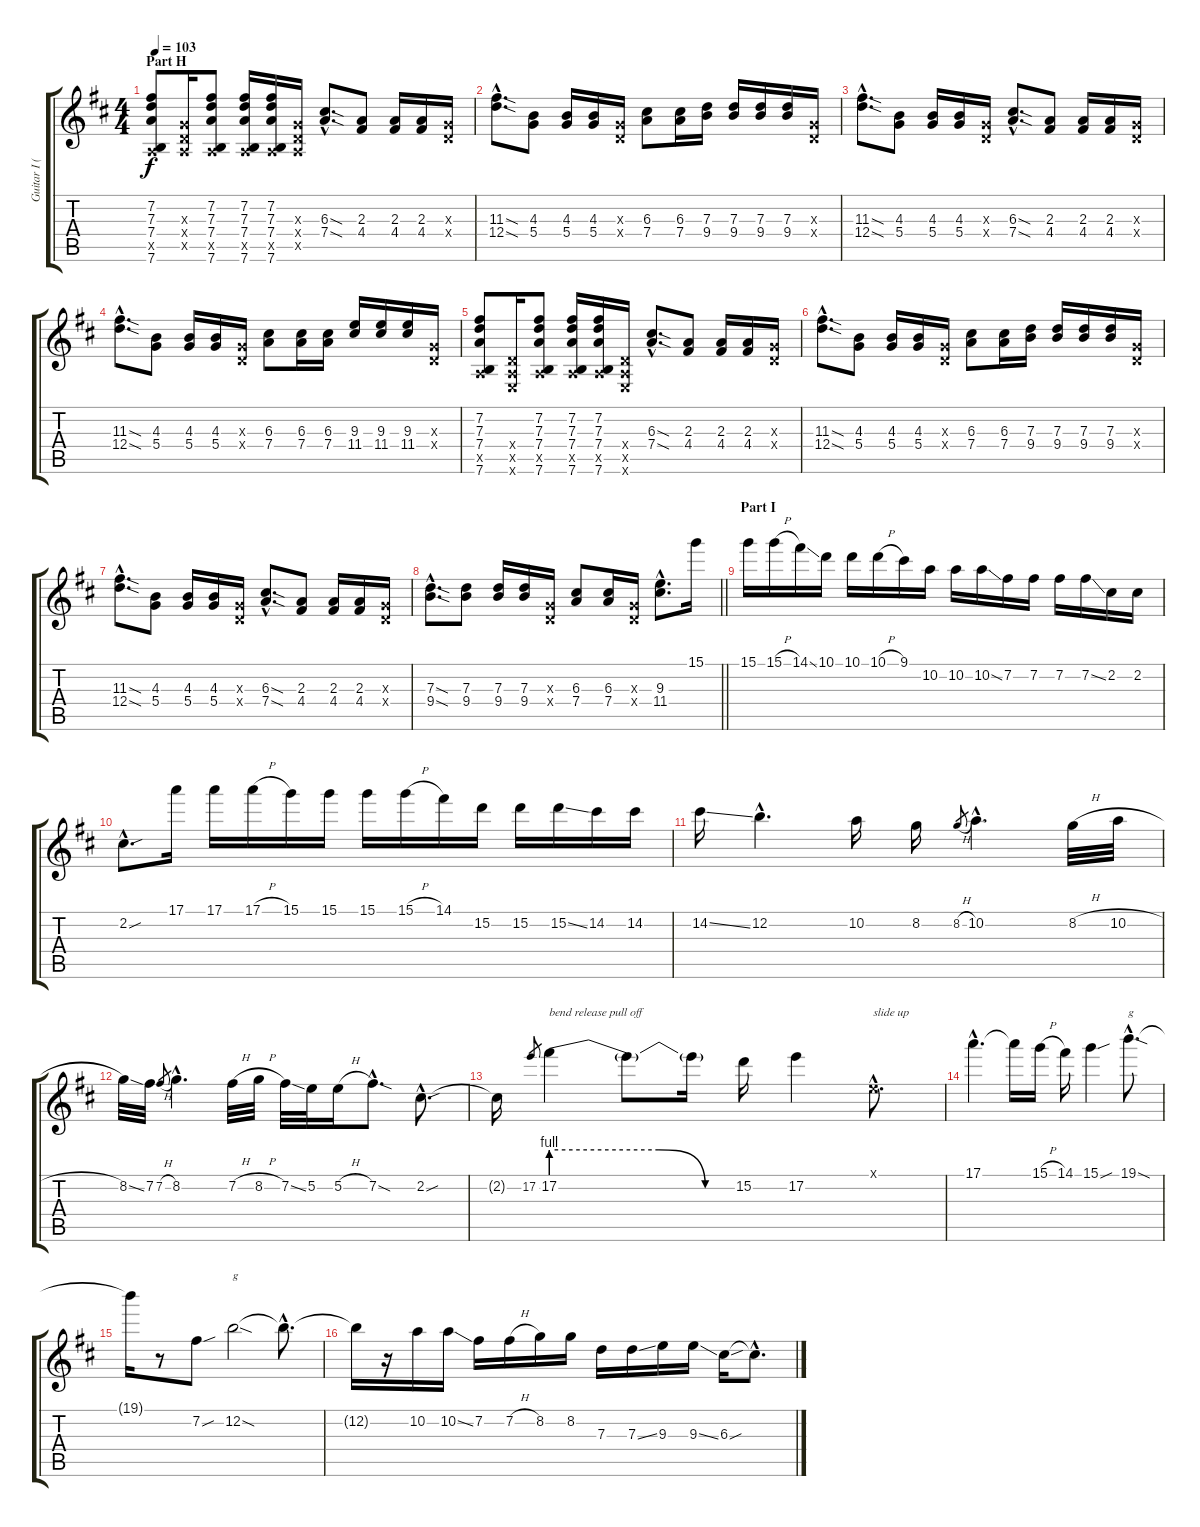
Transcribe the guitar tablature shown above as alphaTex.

\track ("Guitar I (Sugizo)" "Guitar I (") {instrument distortionguitar}
\staff {score tabs}
\tuning (E4 B3 G3 D3 A2 E2) {hide}
\ts (4 4)
\section ("" "Part H")
\tempo 103
\clef g2
\ks d
(7.2 7.3 7.4 0.5{x} 7.6).8{dy f} (0.3{x} 0.4{x} 0.5{x}).16 (7.2 7.3 7.4 0.5{x} 7.6).8 (7.2 7.3 7.4 0.5{x} 7.6).16 (7.2 7.3 7.4 0.5{x} 7.6).16 (0.3{x} 0.4{x} 0.5{x}).16 (6.3{sod hac} 7.4{sod hac}).8{d} (2.3 4.4).8 (2.3 4.4).16 (2.3 4.4).16 (0.3{x} 0.4{x}).16 |
(11.3{sod hac} 12.4{sod hac}).8{d} (4.3 5.4).8 (4.3 5.4).16 (4.3 5.4).16 (0.3{x} 0.4{x}).16 (6.3 7.4).8 (6.3 7.4).16 (7.3 9.4).16 (7.3 9.4).16 (7.3 9.4).16 (7.3 9.4).16 (0.3{x} 0.4{x}).16 |
(11.3{sod hac} 12.4{sod hac}).8{d} (4.3 5.4).8 (4.3 5.4).16 (4.3 5.4).16 (0.3{x} 0.4{x}).16 (6.3{sod hac} 7.4{sod hac}).8{d} (2.3 4.4).8 (2.3 4.4).16 (2.3 4.4).16 (0.3{x} 0.4{x}).16 |
(11.3{sod hac} 12.4{sod hac}).8{d} (4.3 5.4).8 (4.3 5.4).16 (4.3 5.4).16 (0.3{x} 0.4{x}).16 (6.3 7.4).8 (6.3 7.4).16 (6.3 7.4).16 (9.3 11.4).16 (9.3 11.4).16 (9.3 11.4).16 (0.3{x} 0.4{x}).16 |
(7.2 7.3 7.4 0.5{x} 7.6).8 (0.4{x} 0.5{x} 0.6{x}).16 (7.2 7.3 7.4 0.5{x} 7.6).8 (7.2 7.3 7.4 0.5{x} 7.6).16 (7.2 7.3 7.4 0.5{x} 7.6).16 (0.4{x} 0.5{x} 0.6{x}).16 (6.3{sod hac} 7.4{sod hac}).8{d} (2.3 4.4).8 (2.3 4.4).16 (2.3 4.4).16 (0.3{x} 0.4{x}).16 |
(11.3{sod hac} 12.4{sod hac}).8{d} (4.3 5.4).8 (4.3 5.4).16 (4.3 5.4).16 (0.3{x} 0.4{x}).16 (6.3 7.4).8 (6.3 7.4).16 (7.3 9.4).16 (7.3 9.4).16 (7.3 9.4).16 (7.3 9.4).16 (0.3{x} 0.4{x}).16 |
(11.3{sod hac} 12.4{sod hac}).8{d} (4.3 5.4).8 (4.3 5.4).16 (4.3 5.4).16 (0.3{x} 0.4{x}).16 (6.3{sod hac} 7.4{sod hac}).8{d} (2.3 4.4).8 (2.3 4.4).16 (2.3 4.4).16 (0.3{x} 0.4{x}).16 |
\barLineRight lightlight
(7.3{sod hac} 9.4{sod hac}).8{d} (7.3 9.4).8 (7.3 9.4).16 (7.3 9.4).16 (0.3{x} 0.4{x}).16 (6.3 7.4).8 (6.3 7.4).16 (0.3{x} 0.4{x}).16 (9.3{hac} 11.4{hac}).8{d} 15.1.16{volume 16 balance 8} |
\section ("" "Part I")
15.1.16 15.1{h}.16 14.1{ss}.16 10.1.16 10.1.16 10.1{h}.16 9.1.16 10.2.16 10.2.16 10.2{ss}.16 7.2.16 7.2.16 7.2.16 7.2{ss}.16 2.2.16 2.2.16 |
2.2{sou hac}.8{d} 17.1.16 17.1.16 17.1{h}.16 15.1.16 15.1.16 15.1.16 15.1{h}.16 14.1.16 15.2.16 15.2.16 15.2{ss}.16 14.2.16 14.2.16 |
14.2{ss}.16 12.2{hac}.4{d} 10.2.16 8.2.16 8.2{h}.8{gr} 10.2{hac}.4{d} 8.2{h}.32 10.2{h}.32 |
8.2{ss}.32 7.2.32 7.2{h}.8{gr} 8.2{hac}.4{d} 7.2{h}.32 8.2{h}.32 7.2{ss}.32 5.2.32 5.2{h}.16 7.2{sod hac}.8{d} 2.2{sou hac}.8{d} |
2.2{t}.16 17.2.8{gr} 17.2{be (custom 0 4 35 4 50 0 60 0)}.4{txt "bend release pull off"} 17.2{t}.8 17.2{t}.16 15.2.16 17.2.4 0.1{hac x}.8{d txt "slide up"} |
17.1{hac}.4{d} 17.1{t}.16 15.1{h}.16 14.1.16 15.1{sou}.4 19.1{sod hac}.8{d txt "g"} |
19.1{t}.16 r.8 7.2{sou}.8 12.2{sod}.2{txt "g"} 12.2{hac t}.8{d} |
12.2{t}.16 r.16 10.2.16 10.2{ss}.16 7.2.16 7.2{h}.16 8.2.16 8.2.16 7.3.16 7.3{ss}.16 9.3.16 9.3{ss}.16 6.3{sou}.16 6.3{hac t}.8{d}
